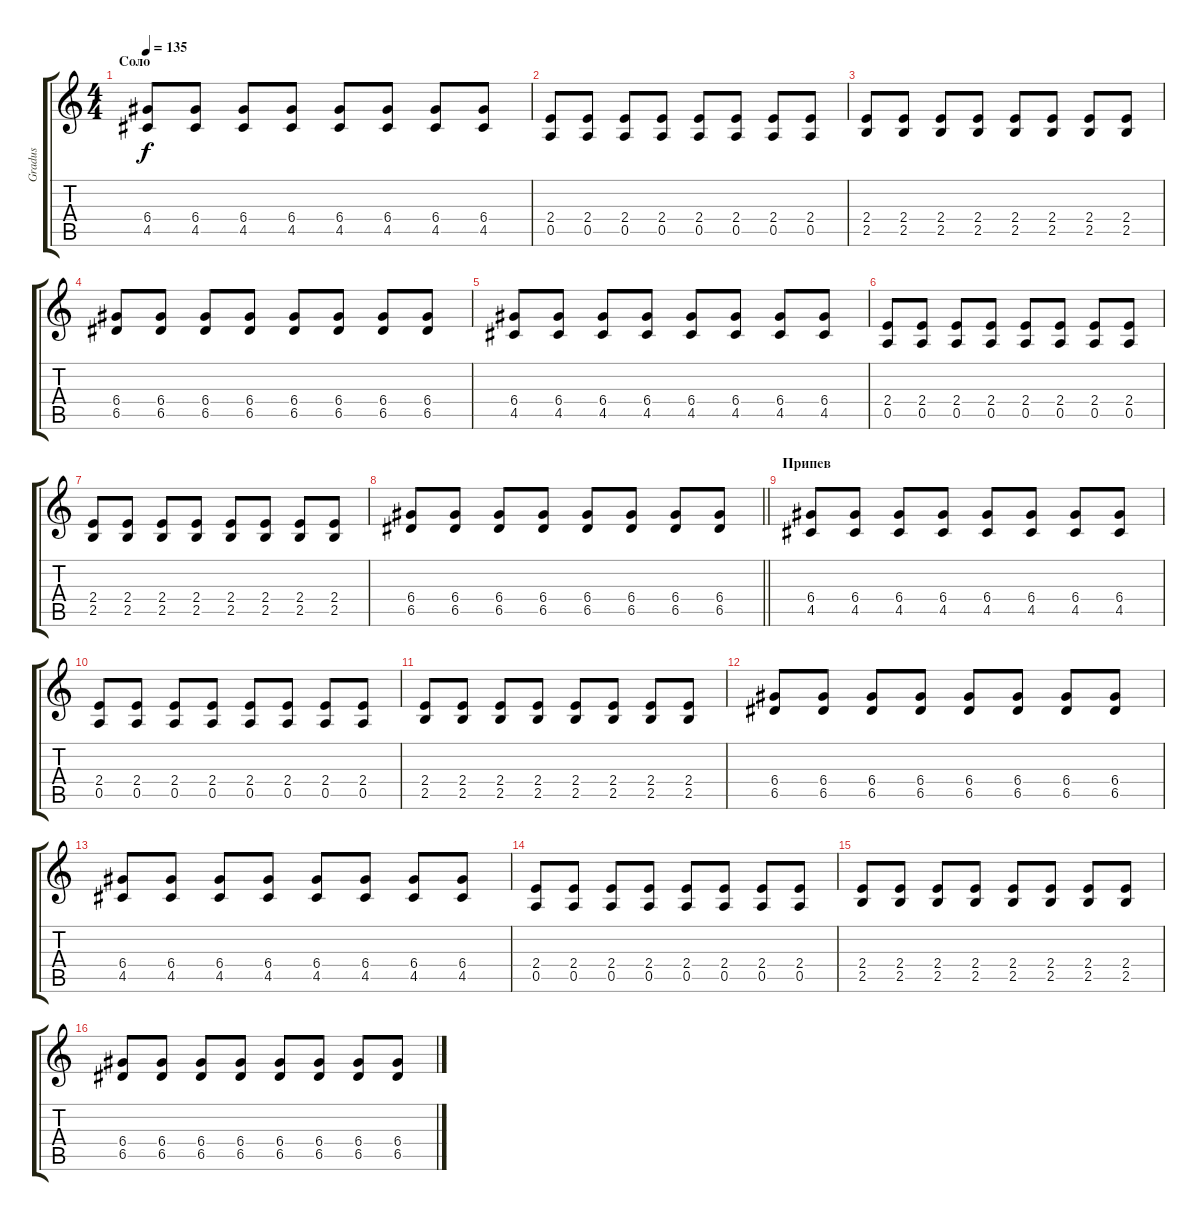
\track ("Gradus" "Gradus") {instrument distortionguitar}
\staff {score tabs}
\tuning (E4 B3 G3 D3 A2 E2) {hide}
\ts (4 4)
\section ("" "Соло")
\tempo 135
\clef g2
\ks c
(6.4 4.5).8{dy f} (6.4 4.5).8 (6.4 4.5).8 (6.4 4.5).8 (6.4 4.5).8 (6.4 4.5).8 (6.4 4.5).8 (6.4 4.5).8 |
(2.4 0.5).8 (2.4 0.5).8 (2.4 0.5).8 (2.4 0.5).8 (2.4 0.5).8 (2.4 0.5).8 (2.4 0.5).8 (2.4 0.5).8 |
(2.4 2.5).8 (2.4 2.5).8 (2.4 2.5).8 (2.4 2.5).8 (2.4 2.5).8 (2.4 2.5).8 (2.4 2.5).8 (2.4 2.5).8 |
(6.4 6.5).8 (6.4 6.5).8 (6.4 6.5).8 (6.4 6.5).8 (6.4 6.5).8 (6.4 6.5).8 (6.4 6.5).8 (6.4 6.5).8 |
(6.4 4.5).8 (6.4 4.5).8 (6.4 4.5).8 (6.4 4.5).8 (6.4 4.5).8 (6.4 4.5).8 (6.4 4.5).8 (6.4 4.5).8 |
(2.4 0.5).8 (2.4 0.5).8 (2.4 0.5).8 (2.4 0.5).8 (2.4 0.5).8 (2.4 0.5).8 (2.4 0.5).8 (2.4 0.5).8 |
(2.4 2.5).8 (2.4 2.5).8 (2.4 2.5).8 (2.4 2.5).8 (2.4 2.5).8 (2.4 2.5).8 (2.4 2.5).8 (2.4 2.5).8 |
\barLineRight lightlight
(6.4 6.5).8 (6.4 6.5).8 (6.4 6.5).8 (6.4 6.5).8 (6.4 6.5).8 (6.4 6.5).8 (6.4 6.5).8 (6.4 6.5).8 |
\section ("" "Припев")
(6.4 4.5).8 (6.4 4.5).8 (6.4 4.5).8 (6.4 4.5).8 (6.4 4.5).8 (6.4 4.5).8 (6.4 4.5).8 (6.4 4.5).8 |
(2.4 0.5).8 (2.4 0.5).8 (2.4 0.5).8 (2.4 0.5).8 (2.4 0.5).8 (2.4 0.5).8 (2.4 0.5).8 (2.4 0.5).8 |
(2.4 2.5).8 (2.4 2.5).8 (2.4 2.5).8 (2.4 2.5).8 (2.4 2.5).8 (2.4 2.5).8 (2.4 2.5).8 (2.4 2.5).8 |
(6.4 6.5).8 (6.4 6.5).8 (6.4 6.5).8 (6.4 6.5).8 (6.4 6.5).8 (6.4 6.5).8 (6.4 6.5).8 (6.4 6.5).8 |
(6.4 4.5).8 (6.4 4.5).8 (6.4 4.5).8 (6.4 4.5).8 (6.4 4.5).8 (6.4 4.5).8 (6.4 4.5).8 (6.4 4.5).8 |
(2.4 0.5).8 (2.4 0.5).8 (2.4 0.5).8 (2.4 0.5).8 (2.4 0.5).8 (2.4 0.5).8 (2.4 0.5).8 (2.4 0.5).8 |
(2.4 2.5).8 (2.4 2.5).8 (2.4 2.5).8 (2.4 2.5).8 (2.4 2.5).8 (2.4 2.5).8 (2.4 2.5).8 (2.4 2.5).8 |
(6.4 6.5).8 (6.4 6.5).8 (6.4 6.5).8 (6.4 6.5).8 (6.4 6.5).8 (6.4 6.5).8 (6.4 6.5).8 (6.4 6.5).8
